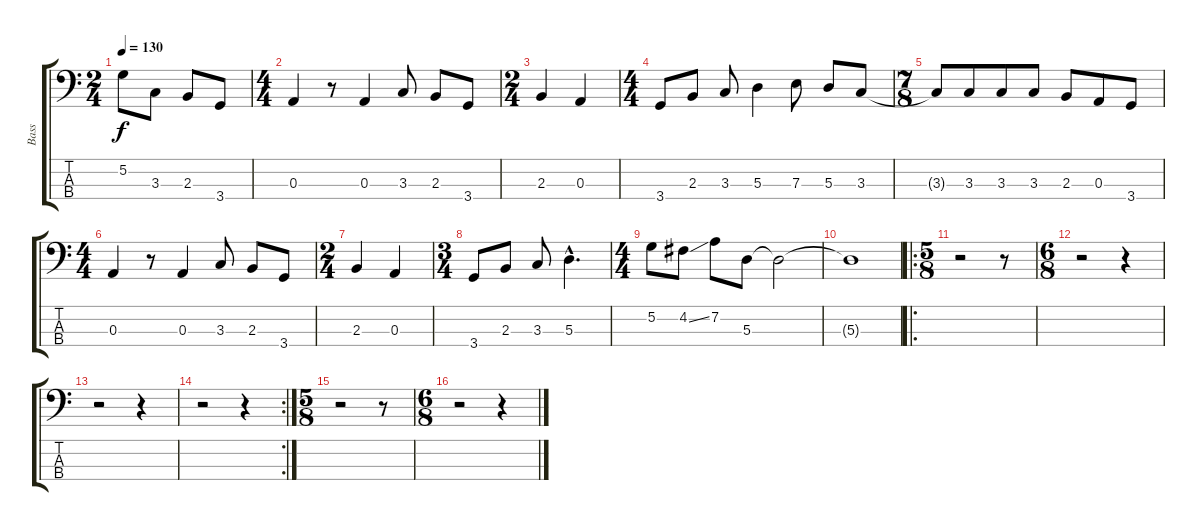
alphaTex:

\track ("Bass" "Bass") {instrument electricbassfinger}
\staff {score tabs}
\tuning (G2 D2 A1 E1) {hide}
\ts (2 4)
\tempo 130
\clef f4
\ks c
5.2{t}.8{dy f} 3.3.8 2.3.8 3.4.8 |
\ts (4 4)
0.3.4 r.8 0.3.4 3.3.8 2.3.8 3.4.8 |
\ts (2 4)
2.3.4 0.3.4 |
\ts (4 4)
3.4.8 2.3.8 3.3.8 5.3.4 7.3.8 5.3.8 3.3.8 |
\ts (7 8)
3.3{t}.8 3.3.8 3.3.8 3.3.8 2.3.8 0.3.8 3.4.8 |
\ts (4 4)
0.3.4 r.8 0.3.4 3.3.8 2.3.8 3.4.8 |
\ts (2 4)
2.3.4 0.3.4 |
\ts (3 4)
3.4.8 2.3.8 3.3.8 5.3{hac}.4{d} |
\ts (4 4)
5.2.8 4.2{ss}.8 7.2.8 5.3.8 5.3{t}.2 |
5.3{t}.1 |
\ro
\ts (5 8)
r.2 r.8 |
\ts (6 8)
r.2 r.4 |
r.2 r.4 |
\rc 2
r.2 r.4 |
\ts (5 8)
r.2 r.8 |
\ts (6 8)
r.2 r.4
